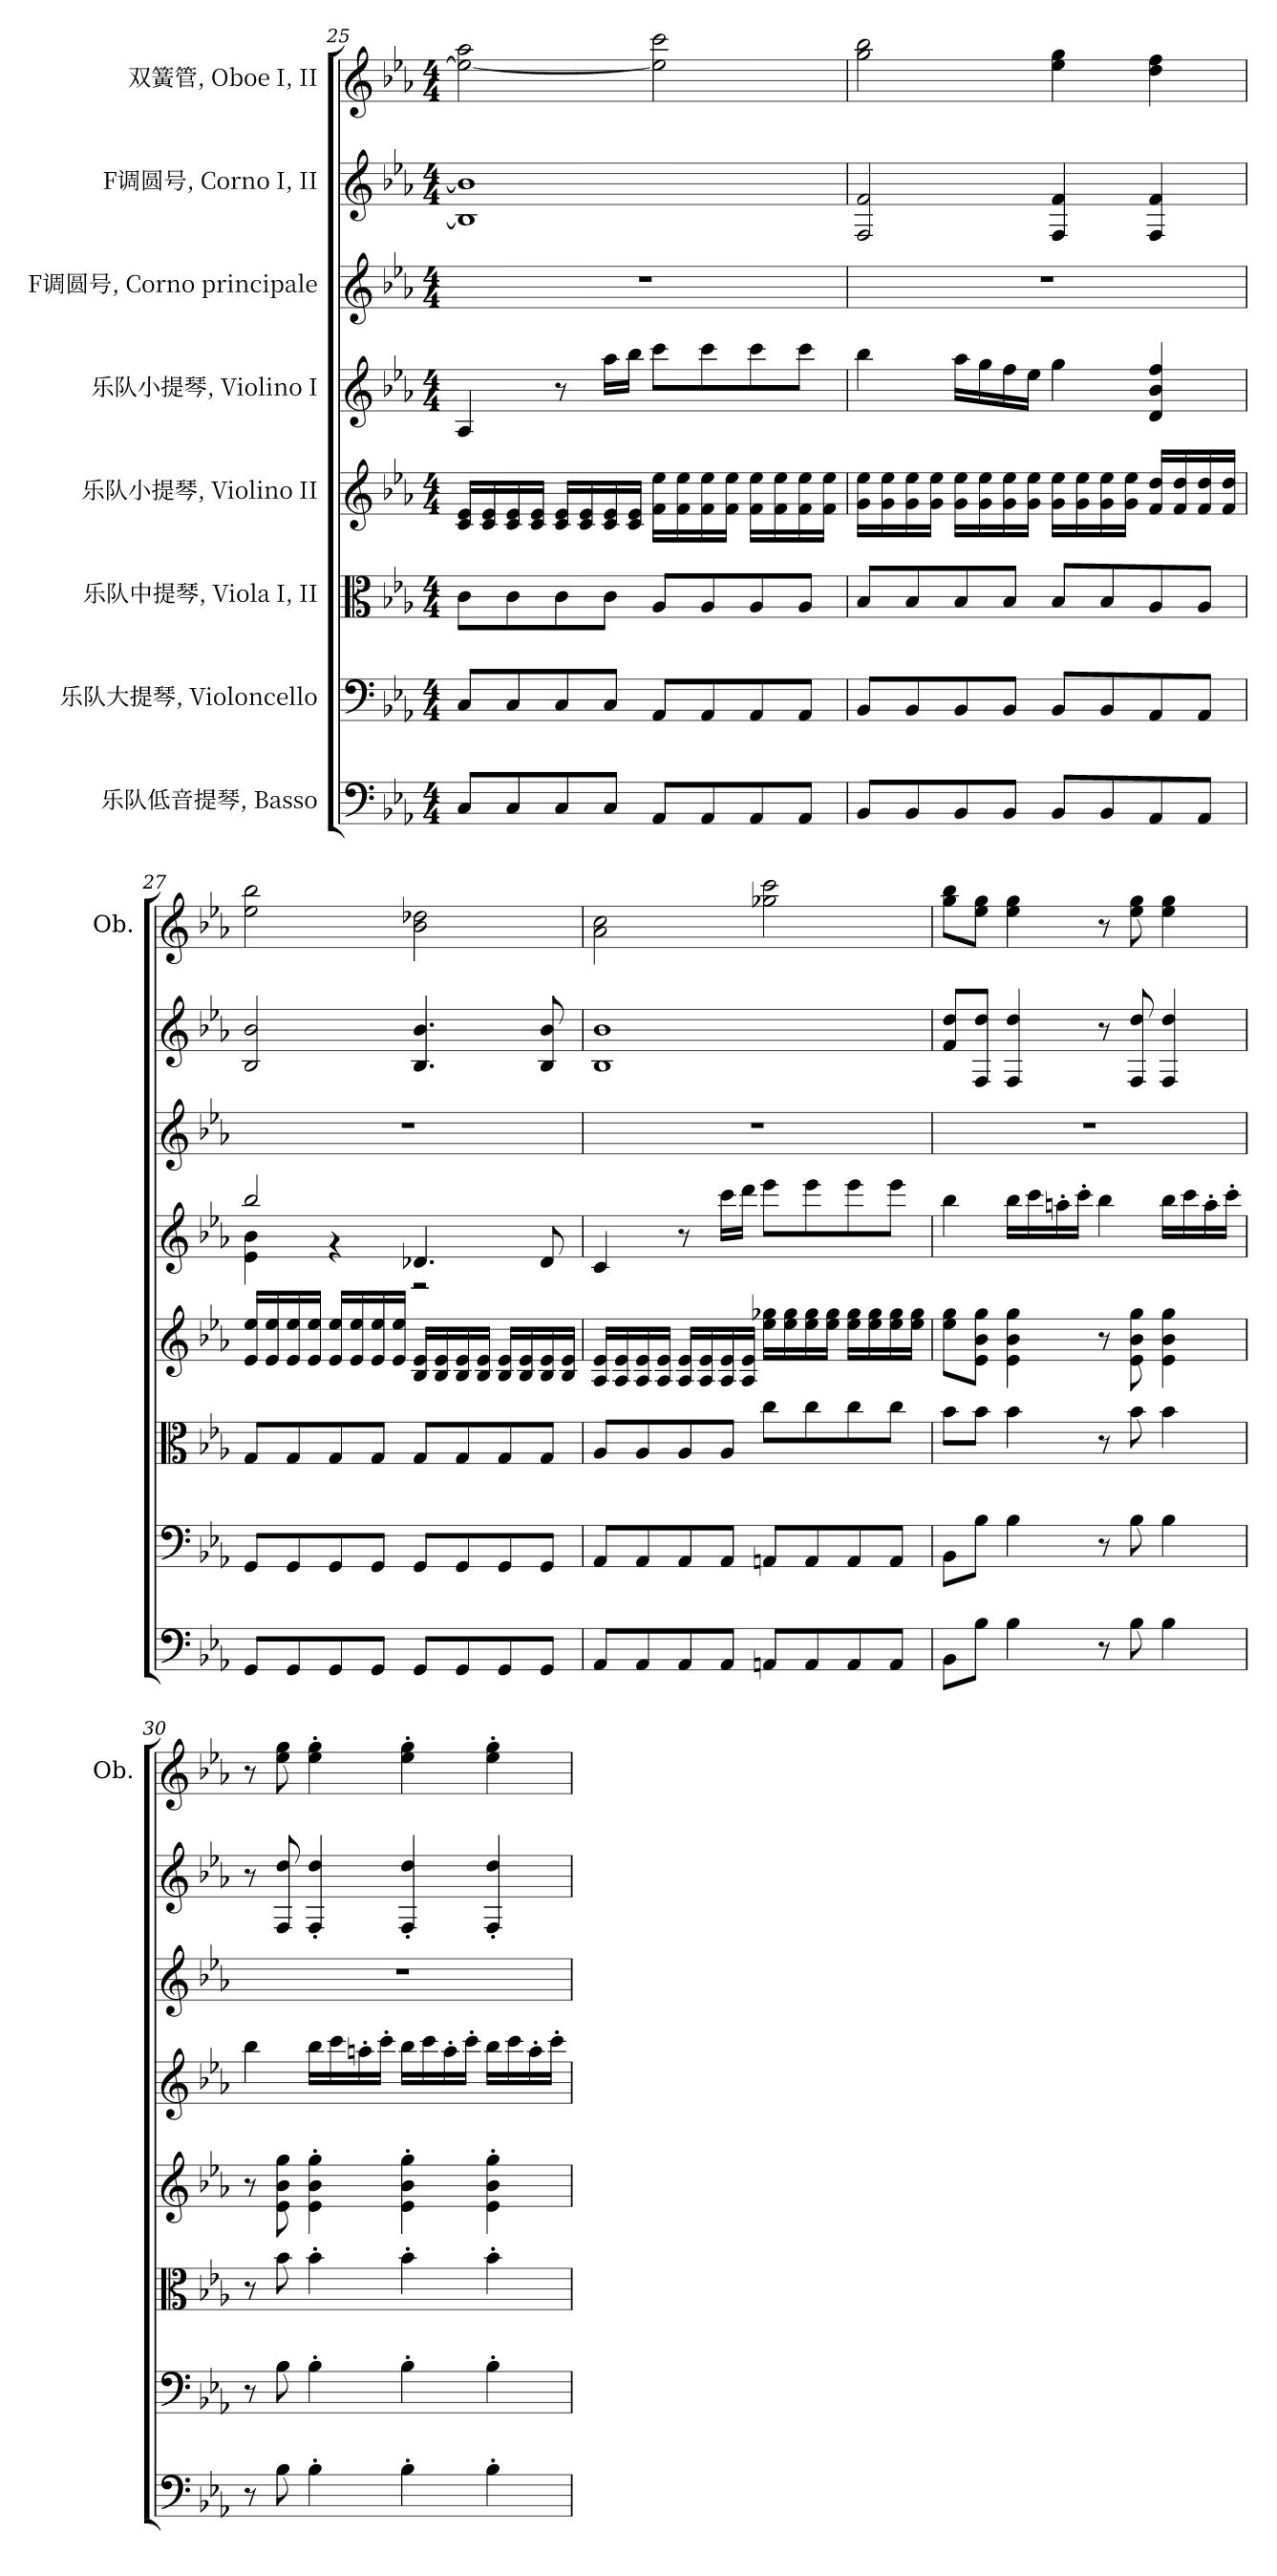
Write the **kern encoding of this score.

**kern	**kern	**kern	**kern	**kern	**kern	**kern	**kern
*part8	*part7	*part6	*part5	*part4	*part3	*part2	*part1
*staff8	*staff7	*staff6	*staff5	*staff4	*staff3	*staff2	*staff1
*I"乐队低音提琴, Basso	*I"乐队大提琴, Violoncello	*I"乐队中提琴, Viola I, II	*I"乐队小提琴, Violino II	*I"乐队小提琴, Violino I	*I"F调圆号, Corno principale	*I"F调圆号, Corno I, II	*I"双簧管, Oboe I, II
*	*	*	*	*	*	*	*I'Ob.
*clefF4	*clefF4	*clefC3	*clefG2	*clefG2	*clefG2	*clefG2	*clefG2
*ITrd7c12	*	*	*	*	*ITrd4c7	*ITrd4c7	*
*k[b-e-a-]	*k[b-e-a-]	*k[b-e-a-]	*k[b-e-a-]	*k[b-e-a-]	*k[b-e-a-d-]	*k[b-e-a-d-]	*k[b-e-a-]
*M4/4	*M4/4	*M4/4	*M4/4	*M4/4	*M4/4	*M4/4	*M4/4
=25	=25	=25	=25	=25	=25	=25	=25
8CC/L	8C/L	8c\L	16c/ 16e-/LL	4A-/	1r	1E-] 1e-]	2ee-\_ 2aa-\
.	.	.	16c/ 16e-/	.	.	.	.
8CC/	8C/	8c\	16c/ 16e-/	.	.	.	.
.	.	.	16c/ 16e-/JJ	.	.	.	.
8CC/	8C/	8c\	16c/ 16e-/LL	8r	.	.	.
.	.	.	16c/ 16e-/	.	.	.	.
8CC/J	8C/J	8c\J	16c/ 16e-/	16aa-\LL	.	.	.
.	.	.	16c/ 16e-/JJ	16bb-\JJ	.	.	.
8AAA-/L	8AA-/L	8A-/L	16f\ 16ee-\LL	8ccc\L	.	.	2ee-\] 2ccc\
.	.	.	16f\ 16ee-\	.	.	.	.
8AAA-/	8AA-/	8A-/	16f\ 16ee-\	8ccc\	.	.	.
.	.	.	16f\ 16ee-\JJ	.	.	.	.
8AAA-/	8AA-/	8A-/	16f\ 16ee-\LL	8ccc\	.	.	.
.	.	.	16f\ 16ee-\	.	.	.	.
8AAA-/J	8AA-/J	8A-/J	16f\ 16ee-\	8ccc\J	.	.	.
.	.	.	16f\ 16ee-\JJ	.	.	.	.
!!LO:PB:g=z
=26	=26	=26	=26	=26	=26	=26	=26
8BBB-/L	8BB-/L	8B-/L	16g\ 16ee-\LL	4bb-\	1r	2BB-/ 2B-/	2gg\ 2bb-\
.	.	.	16g\ 16ee-\	.	.	.	.
8BBB-/	8BB-/	8B-/	16g\ 16ee-\	.	.	.	.
.	.	.	16g\ 16ee-\JJ	.	.	.	.
8BBB-/	8BB-/	8B-/	16g\ 16ee-\LL	16aa-\LL	.	.	.
.	.	.	16g\ 16ee-\	16gg\	.	.	.
8BBB-/J	8BB-/J	8B-/J	16g\ 16ee-\	16ff\	.	.	.
.	.	.	16g\ 16ee-\JJ	16ee-\JJ	.	.	.
8BBB-/L	8BB-/L	8B-/L	16g\ 16ee-\LL	4gg\	.	4BB-/ 4B-/	4ee-\ 4gg\
.	.	.	16g\ 16ee-\	.	.	.	.
8BBB-/	8BB-/	8B-/	16g\ 16ee-\	.	.	.	.
.	.	.	16g\ 16ee-\JJ	.	.	.	.
8AAA-/	8AA-/	8A-/	16f/ 16dd/LL	4d/ 4b-/ 4ff/	.	4BB-/ 4B-/	4dd\ 4ff\
.	.	.	16f/ 16dd/	.	.	.	.
8AAA-/J	8AA-/J	8A-/J	16f/ 16dd/	.	.	.	.
.	.	.	16f/ 16dd/JJ	.	.	.	.
=27	=27	=27	=27	=27	=27	=27	=27
*	*	*	*	*^	*	*	*
8GGG/L	8GG/L	8G/L	16e-/ 16ee-/LL	2bb-/	4e-\ 4b-\	1r	2E-/ 2e-/	2ee-\ 2bb-\
.	.	.	16e-/ 16ee-/	.	.	.	.	.
8GGG/	8GG/	8G/	16e-/ 16ee-/	.	.	.	.	.
.	.	.	16e-/ 16ee-/JJ	.	.	.	.	.
8GGG/	8GG/	8G/	16e-/ 16ee-/LL	.	4r	.	.	.
.	.	.	16e-/ 16ee-/	.	.	.	.	.
8GGG/J	8GG/J	8G/J	16e-/ 16ee-/	.	.	.	.	.
.	.	.	16e-/ 16ee-/JJ	.	.	.	.	.
8GGG/L	8GG/L	8G/L	16B-/ 16e-/LL	4.d-X/	2r	.	4.E-/ 4.e-/	2b-\ 2dd-X\
.	.	.	16B-/ 16e-/	.	.	.	.	.
8GGG/	8GG/	8G/	16B-/ 16e-/	.	.	.	.	.
.	.	.	16B-/ 16e-/JJ	.	.	.	.	.
8GGG/	8GG/	8G/	16B-/ 16e-/LL	.	.	.	.	.
.	.	.	16B-/ 16e-/	.	.	.	.	.
8GGG/J	8GG/J	8G/J	16B-/ 16e-/	8d-/	.	.	8E-/ 8e-/	.
.	.	.	16B-/ 16e-/JJ	.	.	.	.	.
*	*	*	*	*v	*v	*	*	*
!!LO:PB:g=z
=28	=28	=28	=28	=28	=28	=28	=28
8AAA-/L	8AA-/L	8A-/L	16A-/ 16e-/LL	4c/	1r	1E- 1e-	2a-\ 2cc\
.	.	.	16A-/ 16e-/	.	.	.	.
8AAA-/	8AA-/	8A-/	16A-/ 16e-/	.	.	.	.
.	.	.	16A-/ 16e-/JJ	.	.	.	.
8AAA-/	8AA-/	8A-/	16A-/ 16e-/LL	8r	.	.	.
.	.	.	16A-/ 16e-/	.	.	.	.
8AAA-/J	8AA-/J	8A-/J	16A-/ 16e-/	16ccc\LL	.	.	.
.	.	.	16A-/ 16e-/JJ	16ddd\JJ	.	.	.
8AAAn/L	8AAn/L	8cc\L	16ee-\ 16gg-X\LL	8eee-\L	.	.	2gg-X\ 2ccc\
.	.	.	16ee-\ 16gg-\	.	.	.	.
8AAA/	8AA/	8cc\	16ee-\ 16gg-\	8eee-\	.	.	.
.	.	.	16ee-\ 16gg-\JJ	.	.	.	.
8AAA/	8AA/	8cc\	16ee-\ 16gg-\LL	8eee-\	.	.	.
.	.	.	16ee-\ 16gg-\	.	.	.	.
8AAA/J	8AA/J	8cc\J	16ee-\ 16gg-\	8eee-\J	.	.	.
.	.	.	16ee-\ 16gg-\JJ	.	.	.	.
=29	=29	=29	=29	=29	=29	=29	=29
8BBB-\L	8BB-\L	8b-\L	8ee-\ 8gg\L	4bb-\	1r	8B-/ 8g/L	8gg\ 8bb-\L
8BB-\J	8B-\J	8b-\J	8e-\ 8b-\ 8gg\J	.	.	8BB-/ 8g/J	8ee-\ 8gg\J
4BB-\	4B-\	4b-\	4e-\ 4b-\ 4gg\	16bb-\LL	.	4BB-/ 4g/	4ee-\ 4gg\
.	.	.	.	16ccc\	.	.	.
.	.	.	.	16aan'\	.	.	.
.	.	.	.	16ccc'\JJ	.	.	.
8r	8r	8r	8r	4bb-\	.	8r	8r
8BB-\	8B-\	8b-\	8e-\ 8b-\ 8gg\	.	.	8BB-/ 8g/	8ee-\ 8gg\
4BB-\	4B-\	4b-\	4e-\ 4b-\ 4gg\	16bb-\LL	.	4BB-/ 4g/	4ee-\ 4gg\
.	.	.	.	16ccc\	.	.	.
.	.	.	.	16aa'\	.	.	.
.	.	.	.	16ccc'\JJ	.	.	.
!!LO:PB:g=z
=30	=30	=30	=30	=30	=30	=30	=30
8r	8r	8r	8r	4bb-\	1r	8r	8r
8BB-\	8B-\	8b-\	8e-\ 8b-\ 8gg\	.	.	8BB-/ 8g/	8ee-\ 8gg\
4BB-'\	4B-'\	4b-'\	4e-\' 4b-\' 4gg\'	16bb-\LL	.	4BB-/' 4g/'	4ee-\' 4gg\'
.	.	.	.	16ccc\	.	.	.
.	.	.	.	16aan'\	.	.	.
.	.	.	.	16ccc'\JJ	.	.	.
4BB-'\	4B-'\	4b-'\	4e-\' 4b-\' 4gg\'	16bb-\LL	.	4BB-/' 4g/'	4ee-\' 4gg\'
.	.	.	.	16ccc\	.	.	.
.	.	.	.	16aa'\	.	.	.
.	.	.	.	16ccc'\JJ	.	.	.
4BB-'\	4B-'\	4b-'\	4e-\' 4b-\' 4gg\'	16bb-\LL	.	4BB-/' 4g/'	4ee-\' 4gg\'
.	.	.	.	16ccc\	.	.	.
.	.	.	.	16aa'\	.	.	.
.	.	.	.	16ccc'\JJ	.	.	.
=	=	=	=	=	=	=	=
*-	*-	*-	*-	*-	*-	*-	*-
